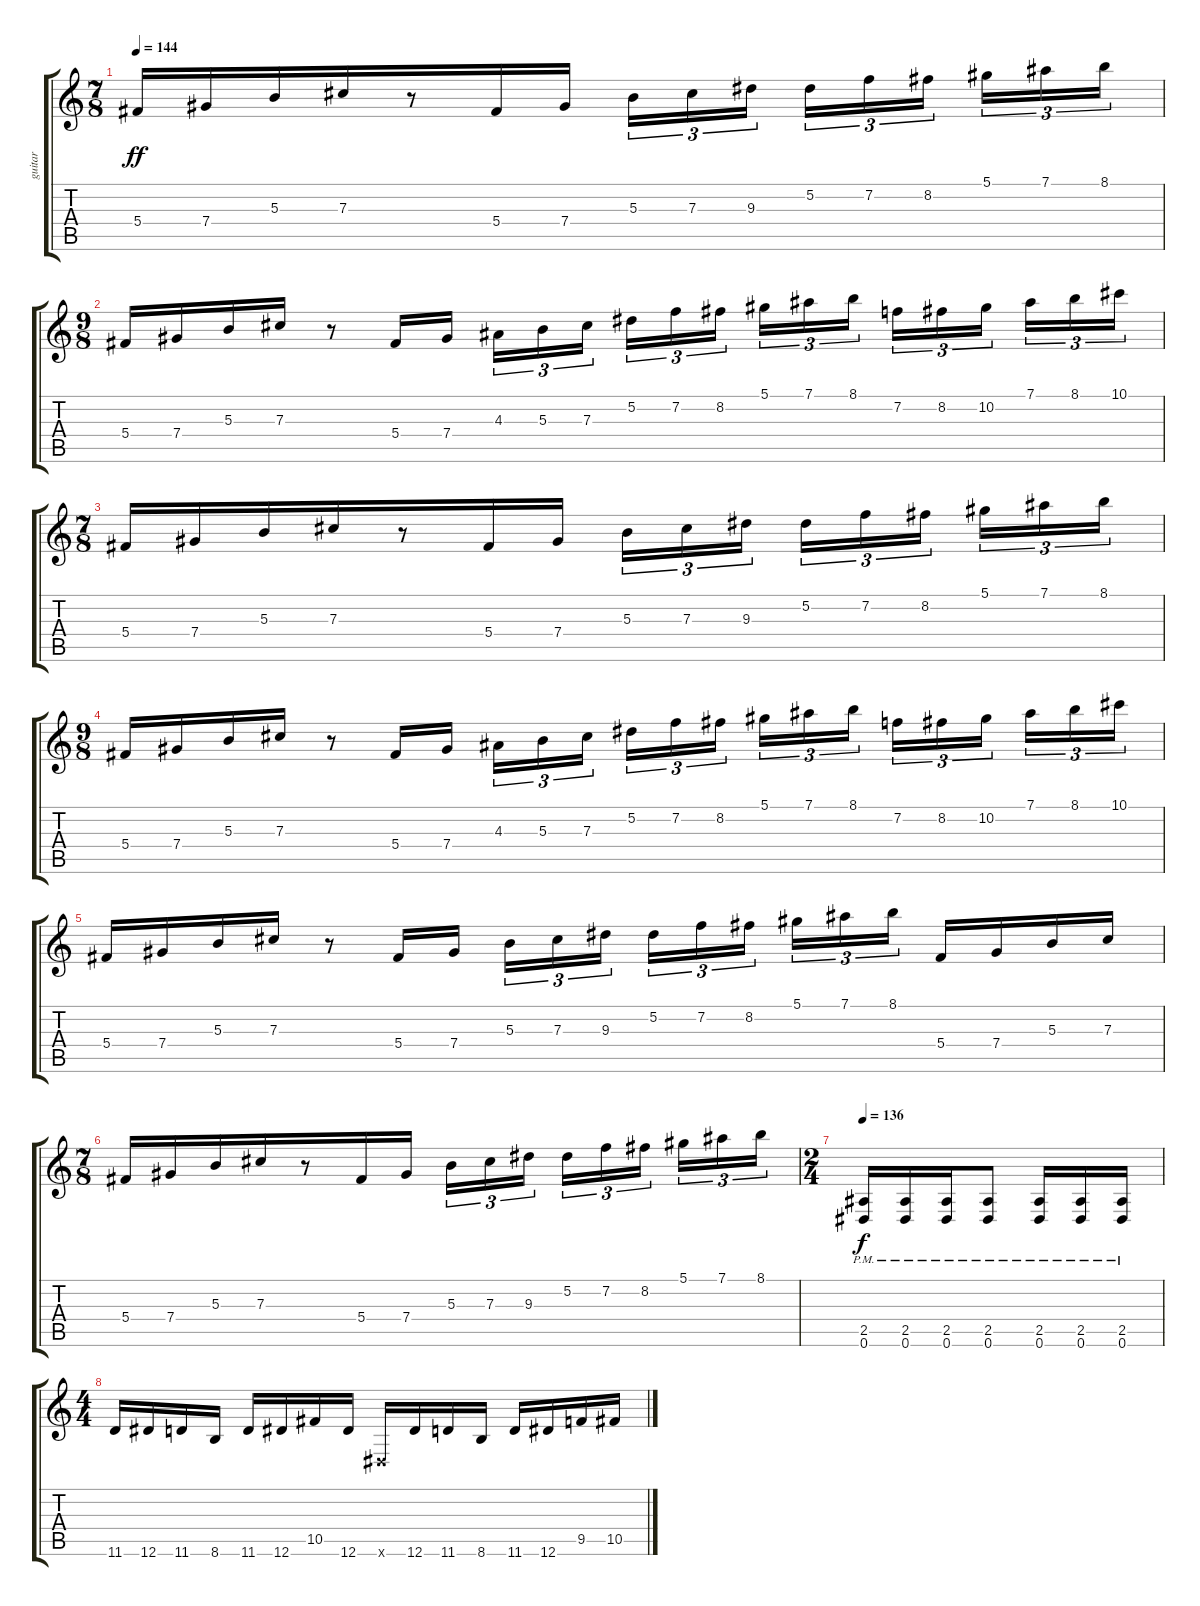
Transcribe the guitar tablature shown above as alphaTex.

\track ("guitar" "guitar") {instrument distortionguitar}
\staff {score tabs}
\tuning (Eb4 Bb3 Gb3 Db3 Ab2 Eb2) {hide}
\ts (7 8)
\tempo 144
\clef g2
\ks c
5.4.16{dy ff} 7.4.16 5.3.16 7.3.16 r.8 5.4.16 7.4.16 5.3.16{tu (3 2)} 7.3.16{tu (3 2)} 9.3.16{tu (3 2)} 5.2.16{tu (3 2)} 7.2.16{tu (3 2)} 8.2.16{tu (3 2)} 5.1.16{tu (3 2)} 7.1.16{tu (3 2)} 8.1.16{tu (3 2)} |
\ts (9 8)
5.4.16 7.4.16 5.3.16 7.3.16 r.8 5.4.16 7.4.16{beam splitsecondary} 4.3.16{tu (3 2)} 5.3.16{tu (3 2)} 7.3.16{tu (3 2) beam splitsecondary} 5.2.16{tu (3 2)} 7.2.16{tu (3 2)} 8.2.16{tu (3 2)} 5.1.16{tu (3 2)} 7.1.16{tu (3 2)} 8.1.16{tu (3 2) beam splitsecondary} 7.2.16{tu (3 2)} 8.2.16{tu (3 2)} 10.2.16{tu (3 2) beam splitsecondary} 7.1.16{tu (3 2)} 8.1.16{tu (3 2)} 10.1.16{tu (3 2)} |
\ts (7 8)
5.4.16 7.4.16 5.3.16 7.3.16 r.8 5.4.16 7.4.16 5.3.16{tu (3 2)} 7.3.16{tu (3 2)} 9.3.16{tu (3 2)} 5.2.16{tu (3 2)} 7.2.16{tu (3 2)} 8.2.16{tu (3 2)} 5.1.16{tu (3 2)} 7.1.16{tu (3 2)} 8.1.16{tu (3 2)} |
\ts (9 8)
5.4.16 7.4.16 5.3.16 7.3.16 r.8 5.4.16 7.4.16{beam splitsecondary} 4.3.16{tu (3 2)} 5.3.16{tu (3 2)} 7.3.16{tu (3 2) beam splitsecondary} 5.2.16{tu (3 2)} 7.2.16{tu (3 2)} 8.2.16{tu (3 2)} 5.1.16{tu (3 2)} 7.1.16{tu (3 2)} 8.1.16{tu (3 2) beam splitsecondary} 7.2.16{tu (3 2)} 8.2.16{tu (3 2)} 10.2.16{tu (3 2) beam splitsecondary} 7.1.16{tu (3 2)} 8.1.16{tu (3 2)} 10.1.16{tu (3 2)} |
5.4.16 7.4.16 5.3.16 7.3.16 r.8 5.4.16 7.4.16{beam splitsecondary} 5.3.16{tu (3 2)} 7.3.16{tu (3 2)} 9.3.16{tu (3 2) beam splitsecondary} 5.2.16{tu (3 2)} 7.2.16{tu (3 2)} 8.2.16{tu (3 2)} 5.1.16{tu (3 2)} 7.1.16{tu (3 2)} 8.1.16{tu (3 2) beam splitsecondary} 5.4.16 7.4.16 5.3.16 7.3.16 |
\ts (7 8)
5.4.16 7.4.16 5.3.16 7.3.16 r.8 5.4.16 7.4.16 5.3.16{tu (3 2)} 7.3.16{tu (3 2)} 9.3.16{tu (3 2)} 5.2.16{tu (3 2)} 7.2.16{tu (3 2)} 8.2.16{tu (3 2)} 5.1.16{tu (3 2)} 7.1.16{tu (3 2)} 8.1.16{tu (3 2)} |
\ts (2 4)
\tempo 136
(2.5{pm} 0.6{pm}).16{dy f} (2.5{pm} 0.6{pm}).16 (2.5{pm} 0.6{pm}).16 (2.5{pm} 0.6{pm}).8 (2.5{pm} 0.6{pm}).16 (2.5{pm} 0.6{pm}).16 (2.5{pm} 0.6{pm}).16 |
\ts (4 4)
11.6.16 12.6.16 11.6.16 8.6.16 11.6.16 12.6.16 10.5.16 12.6.16 0.6{x}.16 12.6.16 11.6.16 8.6.16 11.6.16 12.6.16 9.5.16 10.5.16
